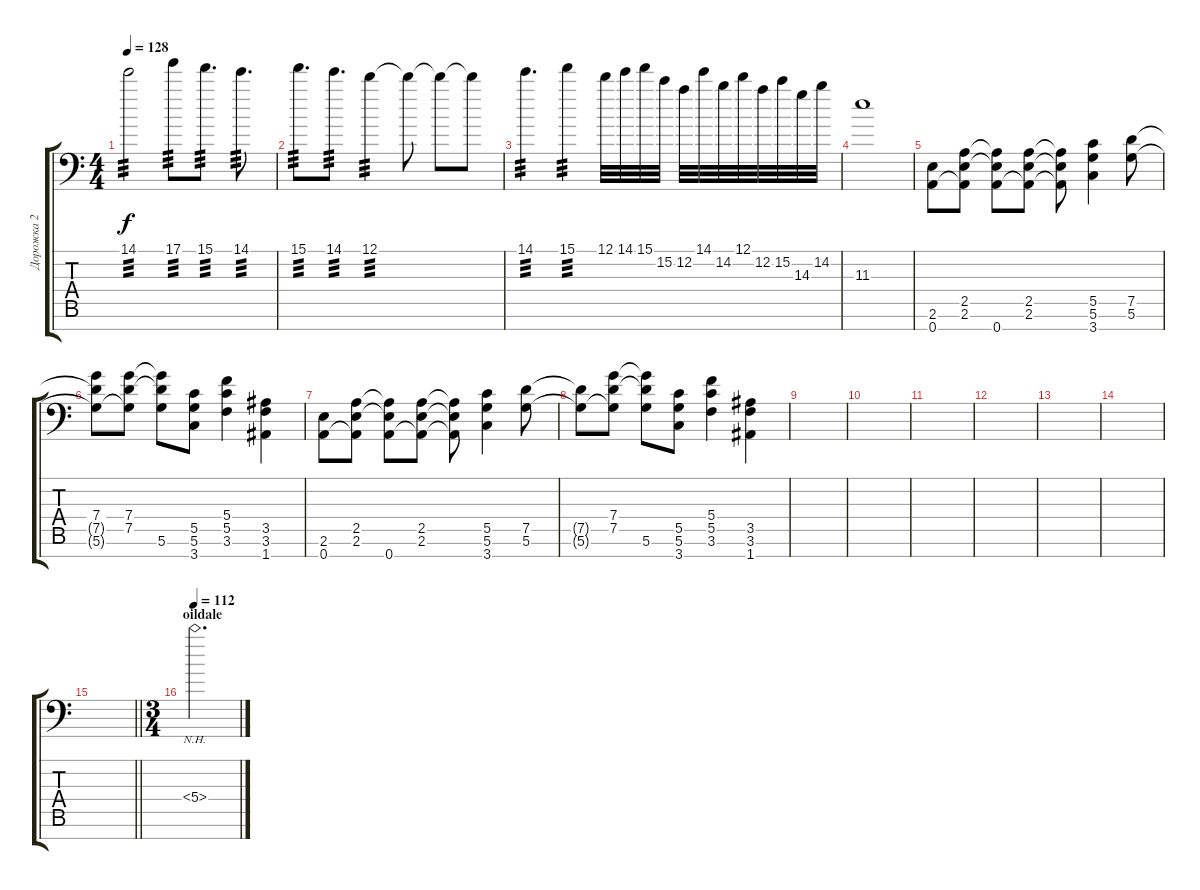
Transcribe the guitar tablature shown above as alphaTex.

\track ("Дорожка 2" "Дорожка 2") {instrument overdrivenguitar}
\staff {score tabs}
\tuning (D4 A3 F3 C3 G2 D2 A1) {hide}
\ts (4 4)
\tempo 128
\clef f4
\ks c
14.1.2{tp 3 dy f} 17.1.8{tp 3} 15.1.8{d tp 3} 14.1.8{d tp 3} |
15.1.8{d tp 3} 14.1.8{d tp 3} 12.1.4{tp 3} 12.1{t}.8 12.1{t}.8 12.1{t}.8 |
14.1.4{d tp 3} 15.1.4{tp 3} 12.1.32 14.1.32 15.1.32 15.2.32 12.2.32 14.1.32 14.2.32 12.1.32 12.2.32 15.2.32 14.3.32 14.2.32 |
11.3.1 |
(2.6 0.7).8 (2.5 2.6 0.7{t}).8 (2.5{t} 2.6{t} 0.7).8 (2.5 2.6 0.7{t}).8 (2.5{t} 2.6{t} 0.7{t}).8 (5.5 5.6 3.7).4 (7.5 5.6).8 |
(7.4 7.5{t} 5.6{t}).8 (7.4 7.5 5.6{t}).8 (7.4{t} 7.5{t} 5.6).8 (5.5 5.6 3.7).8 (5.4 5.5 3.6).4 (3.5 3.6 1.7).4 |
(2.6 0.7).8 (2.5 2.6 0.7{t}).8 (2.5{t} 2.6{t} 0.7).8 (2.5 2.6 0.7{t}).8 (2.5{t} 2.6{t} 0.7{t}).8 (5.5 5.6 3.7).4 (7.5 5.6).8 |
(7.5{t} 5.6{t}).8 (7.4 7.5 5.6{t}).8 (7.4{t} 7.5{t} 5.6).8 (5.5 5.6 3.7).8 (5.4 5.5 3.6).4 (3.5 3.6 1.7).4 |
|
|
|
|
|
|
\barLineRight lightlight
|
\ts (3 4)
\section ("" "oildale")
\tempo 112
5.4{nh}.2{d instrument overdrivenguitar}
